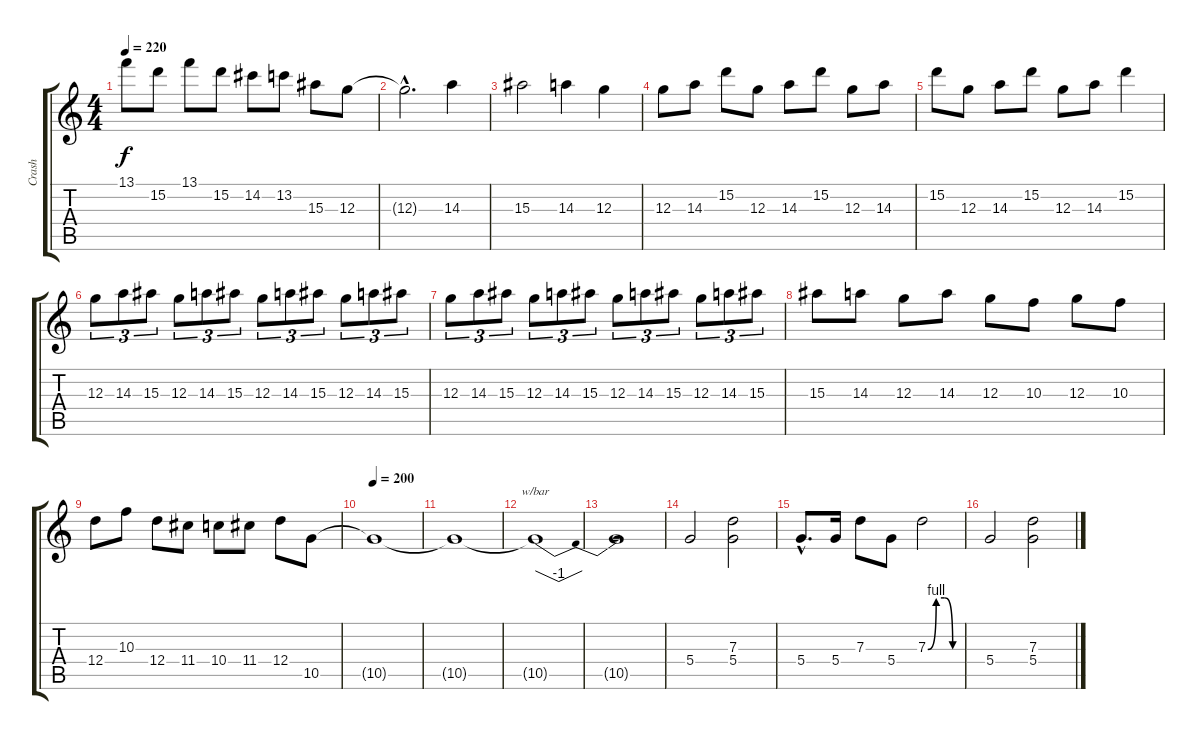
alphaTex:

\track ("Crash" "Crash") {instrument distortionguitar}
\staff {score tabs}
\tuning (E4 B3 G3 D3 A2 E2) {hide}
\ts (4 4)
\tempo 220
\clef g2
\ks c
13.1.8{dy f} 15.2.8 13.1.8 15.2.8 14.2.8 13.2.8 15.3.8 12.3.8 |
12.3{hac t}.2{d} 14.3.4 |
15.3.2 14.3.4 12.3.4 |
12.3.8 14.3.8 15.2.8 12.3.8 14.3.8 15.2.8 12.3.8 14.3.8 |
15.2.8 12.3.8 14.3.8 15.2.8 12.3.8 14.3.8 15.2.4 |
12.3.8{tu (3 2)} 14.3.8{tu (3 2)} 15.3.8{tu (3 2)} 12.3.8{tu (3 2)} 14.3.8{tu (3 2)} 15.3.8{tu (3 2)} 12.3.8{tu (3 2)} 14.3.8{tu (3 2)} 15.3.8{tu (3 2)} 12.3.8{tu (3 2)} 14.3.8{tu (3 2)} 15.3.8{tu (3 2)} |
12.3.8{tu (3 2)} 14.3.8{tu (3 2)} 15.3.8{tu (3 2)} 12.3.8{tu (3 2)} 14.3.8{tu (3 2)} 15.3.8{tu (3 2)} 12.3.8{tu (3 2)} 14.3.8{tu (3 2)} 15.3.8{tu (3 2)} 12.3.8{tu (3 2)} 14.3.8{tu (3 2)} 15.3.8{tu (3 2)} |
15.3.8 14.3.8 12.3.8 14.3.8 12.3.8 10.3.8 12.3.8 10.3.8 |
12.4.8 10.3.8 12.4.8 11.4.8 10.4.8 11.4.8 12.4.8 10.5.8 |
\tempo 200
10.5{t}.1 |
10.5{t}.1 |
10.5{t}.1{tbe (dip default 0 0 30 -4 60 0)} |
10.5{t}.1 |
5.4.2 (7.3 5.4).2 |
5.4{hac}.8{d} 5.4.16 7.3.8 5.4.8 7.3{be (custom 0 0 15 4 30 4 45 0 60 0)}.2 |
5.4.2 (7.3 5.4).2
